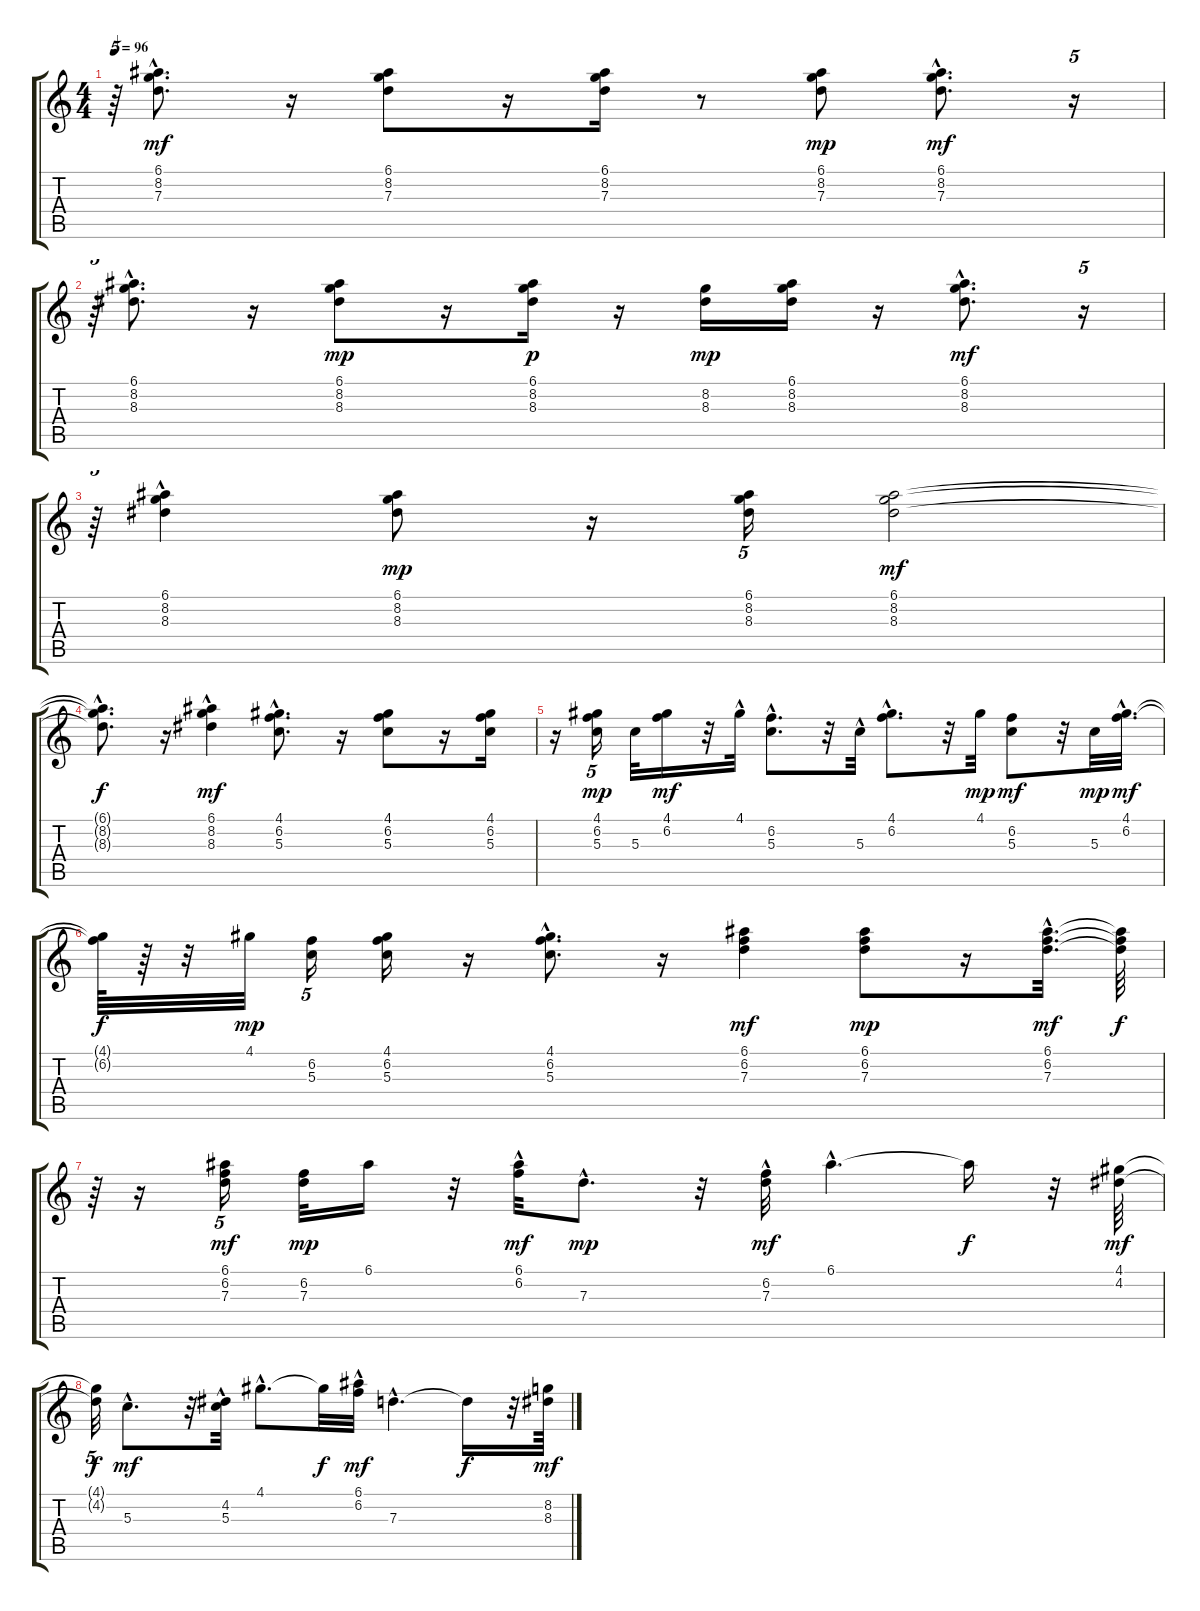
\track "" {instrument acousticguitarsteel}
\staff {score tabs}
\tuning (E4 B3 G3 D3 A2 E2) {hide}
\ts (4 4)
\tempo 96
\clef g2
\ks c
r.64{tu (5 4) dy mf} (6.1{hac} 8.2{hac} 7.3{hac}).8{d} r.16 (6.1 8.2 7.3).8 r.16 (6.1 8.2 7.3).16 r.8 (6.1 8.2 7.3).8{dy mp} (6.1{hac} 8.2{hac} 7.3{hac}).8{d dy mf} r.16{tu (5 4)} |
r.64{tu (5 4)} (6.1{hac} 8.2{hac} 8.3{hac}).8{d} r.16 (6.1 8.2 8.3).8{dy mp} r.16 (6.1 8.2 8.3).16{dy p} r.16 (8.2 8.3).16{dy mp} (6.1 8.2 8.3).16 r.16 (6.1{hac} 8.2{hac} 8.3{hac}).8{d dy mf} r.16{tu (5 4)} |
r.64{tu (5 4)} (6.1{hac} 8.2 8.3).4 (6.1 8.2 8.3).8{dy mp} r.16 (6.1 8.2 8.3).16{tu (5 4)} (6.1 8.2 8.3).2{dy mf} |
(6.1{hac t} 8.2{hac t} 8.3{hac t}).8{d dy f} r.16 (6.1 8.2{hac} 8.3{hac}).4{dy mf} (4.1{hac} 6.2{hac} 5.3{hac}).8{d} r.16 (4.1 6.2 5.3).8 r.16 (4.1 6.2 5.3).16 |
r.16 (4.1 6.2 5.3).16{tu (5 4) dy mp} 5.3.32 (4.1 6.2).16{dy mf} r.32 4.1{hac}.32 (6.2{hac} 5.3{hac}).8{d} r.32 5.3{hac}.32 (4.1{hac} 6.2{hac}).8{d} r.32 4.1.32{dy mp} (6.2 5.3).8{dy mf} r.32 5.3.32{dy mp} (4.1{hac} 6.2{hac}).32{d dy mf} |
(4.1{t} 6.2{t}).64{dy f} r.64 r.32 4.1.32{dy mp} (6.2 5.3).16{tu (5 4)} (4.1 6.2 5.3).16 r.16 (4.1{hac} 6.2{hac} 5.3{hac}).8{d} r.16 (6.1 6.2 7.3).4{dy mf} (6.1 6.2 7.3).8{dy mp} r.16 (6.1{hac} 6.2{hac} 7.3{hac}).32{d dy mf} (6.1{t} 6.2{t} 7.3{t}).64{dy f} |
r.64 r.16 (6.1 6.2 7.3).16{tu (5 4) dy mf} (6.2 7.3).32{dy mp} 6.1.16 r.32 (6.1{hac} 6.2{hac}).32{dy mf} 7.3{hac}.8{d dy mp} r.32 (6.2{hac} 7.3{hac}).32{dy mf} 6.1{hac}.4{d} 6.1{t}.16{dy f} r.32 (4.1 4.2).64{dy mf} |
(4.1{t} 4.2{t}).32{tu (5 4) dy f} 5.3{hac}.8{d dy mf} r.32 (4.2{hac} 5.3{hac}).32 4.1{hac}.8{d} 4.1{t}.32{dy f} (6.1{hac} 6.2{hac}).32{dy mf} 7.3{hac}.4{d} 7.3{t}.16{dy f} r.32 (8.2 8.3).64{dy mf}
